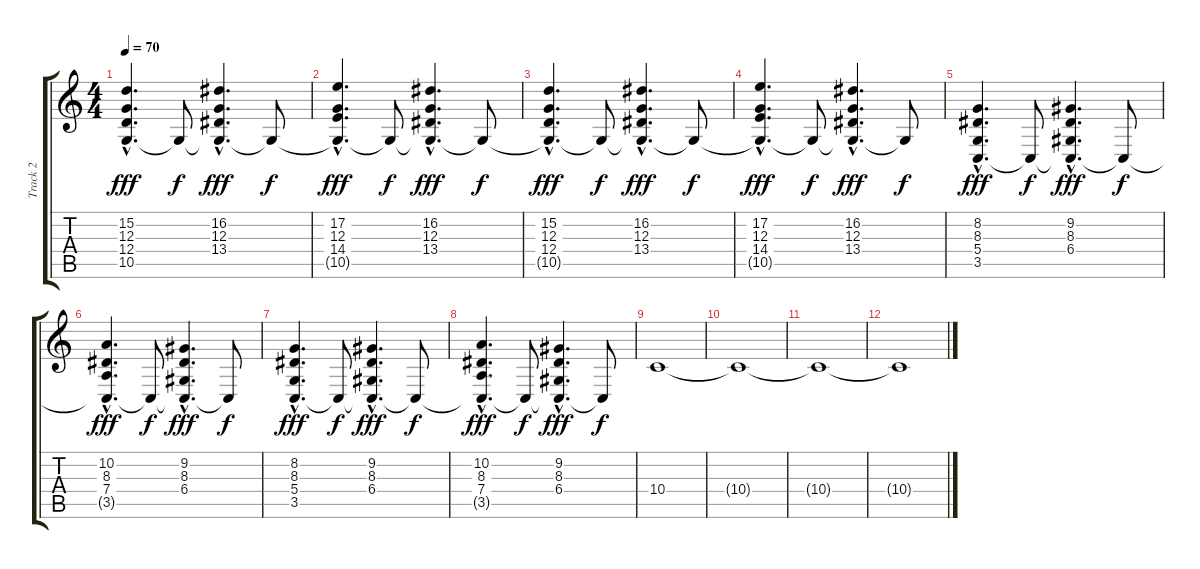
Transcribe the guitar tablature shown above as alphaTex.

\track ("Track 2" "Track 2") {instrument stringensemble2}
\staff {score tabs}
\tuning (E4 B3 G3 D3 A2 E2) {hide}
\ts (4 4)
\tempo 70
\clef g2
\ks c
(15.2 12.3 12.4{hac} 10.5).4{d dy fff} 10.5{t}.8{dy f} (16.2 12.3 13.4{hac} 10.5{t}).4{d dy fff} 10.5{t}.8{dy f} |
(17.2 12.3 14.4{hac} 10.5{t}).4{d dy fff} 10.5{t}.8{dy f} (16.2 12.3 13.4{hac} 10.5{t}).4{d dy fff} 10.5{t}.8{dy f} |
(15.2 12.3 12.4{hac} 10.5{t}).4{d dy fff} 10.5{t}.8{dy f} (16.2 12.3 13.4{hac} 10.5{t}).4{d dy fff} 10.5{t}.8{dy f} |
(17.2 12.3 14.4{hac} 10.5{t}).4{d dy fff} 10.5{t}.8{dy f} (16.2 12.3 13.4{hac} 10.5{t}).4{d dy fff} 10.5{t}.8{dy f} |
(8.2 8.3 5.4{hac} 3.5).4{d dy fff} 3.5{t}.8{dy f} (9.2 8.3 6.4{hac} 3.5{t}).4{d dy fff} 3.5{t}.8{dy f} |
(10.2 8.3 7.4{hac} 3.5{t}).4{d dy fff} 3.5{t}.8{dy f} (9.2 8.3 6.4{hac} 3.5{t}).4{d dy fff} 3.5{t}.8{dy f} |
(8.2 8.3 5.4{hac} 3.5).4{d dy fff} 3.5{t}.8{dy f} (9.2 8.3 6.4{hac} 3.5{t}).4{d dy fff} 3.5{t}.8{dy f} |
(10.2 8.3 7.4{hac} 3.5{t}).4{d dy fff} 3.5{t}.8{dy f} (9.2 8.3 6.4{hac} 3.5{t}).4{d dy fff} 3.5{t}.8{dy f} |
10.4.1{volume 0} |
10.4{t}.1 |
10.4{t}.1 |
10.4{t}.1
